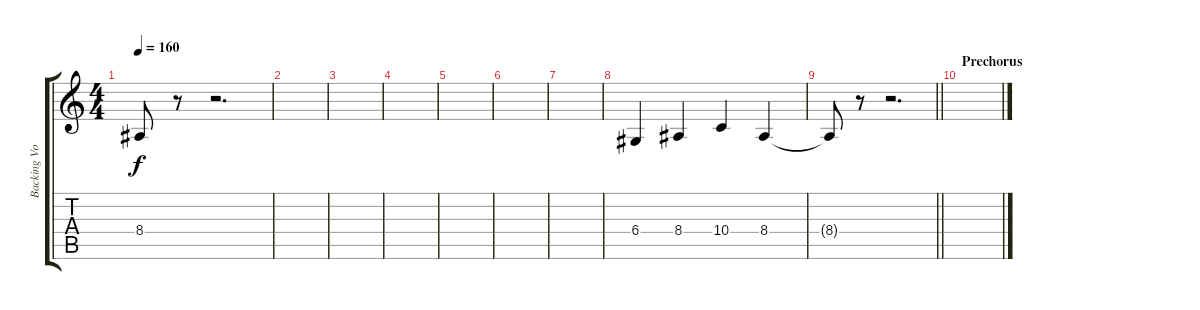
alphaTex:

\track ("Backing Vocal II" "Backing Vo") {instrument cello}
\staff {score tabs}
\tuning (E4 B3 G3 D3 A2 E2) {hide}
\ts (4 4)
\tempo 160
\clef g2
\ks c
8.4{t}.8{dy f} r.8 r.2{d} |
|
|
|
|
|
|
6.4.4 8.4.4 10.4.4 8.4.4 |
\barLineRight lightlight
8.4{t}.8 r.8 r.2{d} |
\section ("" "Prechorus")
